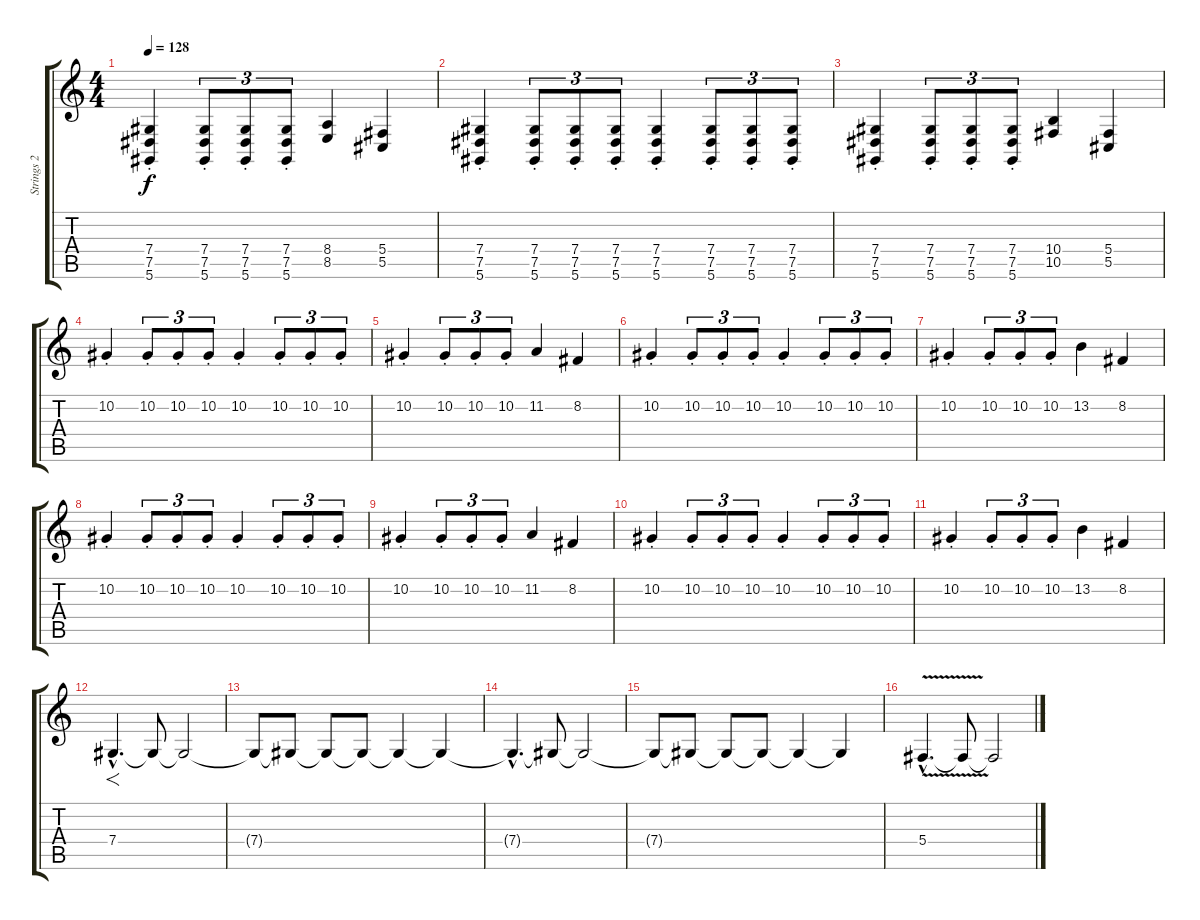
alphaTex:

\track ("Strings 2" "Strings 2") {instrument stringensemble1}
\staff {score tabs}
\tuning (Eb4 Bb3 Gb3 Db3 Ab2 Eb2) {hide}
\ts (4 4)
\tempo 128
\clef g2
\ks c
(7.4{st} 7.5{st} 5.6{st}).4{dy f} (7.4{st} 7.5{st} 5.6{st}).8{tu (3 2)} (7.4{st} 7.5{st} 5.6{st}).8{tu (3 2)} (7.4{st} 7.5{st} 5.6{st}).8{tu (3 2)} (8.4 8.5).4 (5.4 5.5).4 |
(7.4{st} 7.5{st} 5.6{st}).4 (7.4{st} 7.5{st} 5.6{st}).8{tu (3 2)} (7.4{st} 7.5{st} 5.6{st}).8{tu (3 2)} (7.4{st} 7.5{st} 5.6{st}).8{tu (3 2)} (7.4{st} 7.5{st} 5.6{st}).4 (7.4{st} 7.5{st} 5.6{st}).8{tu (3 2)} (7.4{st} 7.5{st} 5.6{st}).8{tu (3 2)} (7.4{st} 7.5{st} 5.6{st}).8{tu (3 2)} |
(7.4{st} 7.5{st} 5.6{st}).4 (7.4{st} 7.5{st} 5.6{st}).8{tu (3 2)} (7.4{st} 7.5{st} 5.6{st}).8{tu (3 2)} (7.4{st} 7.5{st} 5.6{st}).8{tu (3 2)} (10.4 10.5).4 (5.4 5.5).4 |
10.2{st}.4{volume 13} 10.2{st}.8{tu (3 2)} 10.2{st}.8{tu (3 2)} 10.2{st}.8{tu (3 2)} 10.2{st}.4 10.2{st}.8{tu (3 2)} 10.2{st}.8{tu (3 2)} 10.2{st}.8{tu (3 2)} |
10.2{st}.4 10.2{st}.8{tu (3 2)} 10.2{st}.8{tu (3 2)} 10.2{st}.8{tu (3 2)} 11.2.4 8.2.4 |
10.2{st}.4{volume 13} 10.2{st}.8{tu (3 2)} 10.2{st}.8{tu (3 2)} 10.2{st}.8{tu (3 2)} 10.2{st}.4 10.2{st}.8{tu (3 2)} 10.2{st}.8{tu (3 2)} 10.2{st}.8{tu (3 2)} |
10.2{st}.4 10.2{st}.8{tu (3 2)} 10.2{st}.8{tu (3 2)} 10.2{st}.8{tu (3 2)} 13.2.4 8.2.4 |
10.2{st}.4{volume 16} 10.2{st}.8{tu (3 2)} 10.2{st}.8{tu (3 2)} 10.2{st}.8{tu (3 2)} 10.2{st}.4 10.2{st}.8{tu (3 2)} 10.2{st}.8{tu (3 2)} 10.2{st}.8{tu (3 2)} |
10.2{st}.4 10.2{st}.8{tu (3 2)} 10.2{st}.8{tu (3 2)} 10.2{st}.8{tu (3 2)} 11.2.4 8.2.4 |
10.2{st}.4 10.2{st}.8{tu (3 2)} 10.2{st}.8{tu (3 2)} 10.2{st}.8{tu (3 2)} 10.2{st}.4 10.2{st}.8{tu (3 2)} 10.2{st}.8{tu (3 2)} 10.2{st}.8{tu (3 2)} |
10.2{st}.4 10.2{st}.8{tu (3 2)} 10.2{st}.8{tu (3 2)} 10.2{st}.8{tu (3 2)} 13.2.4 8.2.4 |
7.4{hac}.4{f d volume 8 balance 14 instrument viola} 7.4{t}.8 7.4{t}.2 |
7.4{t}.8 7.4{t}.8 7.4{t}.8 7.4{t}.8 7.4{t}.4 7.4{t}.4 |
7.4{hac t}.4{d} 7.4{t}.8 7.4{t}.2 |
7.4{t}.8 7.4{t}.8 7.4{t}.8 7.4{t}.8 7.4{t}.4 7.4{t}.4 |
5.4{v hac}.4{d} 5.4{t}.8 5.4{t}.2
